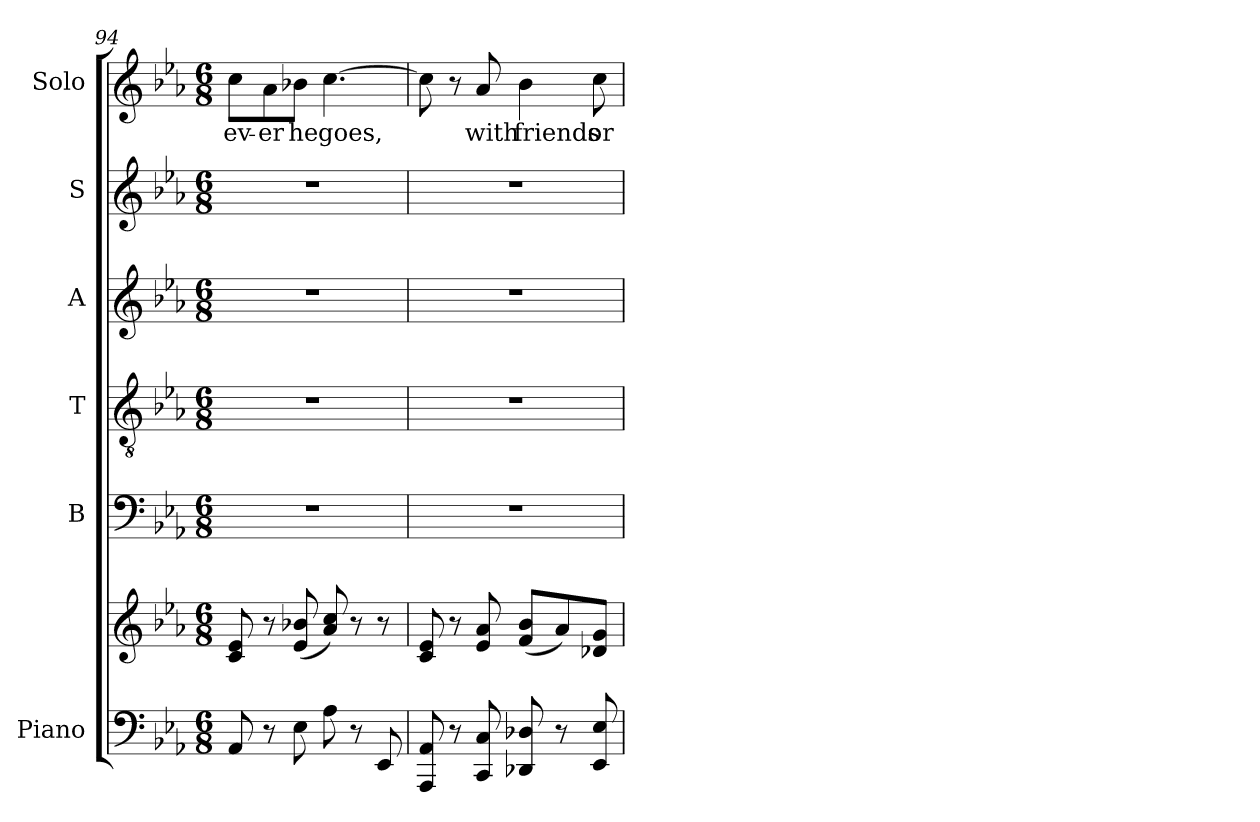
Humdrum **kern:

**kern	**kern	**kern	**kern	**kern	**kern	**kern	**text
*part6	*part6	*part5	*part4	*part3	*part2	*part1	*part1
*staff7	*staff6	*staff5	*staff4	*staff3	*staff2	*staff1	*staff1
*I"Piano	*	*I"B	*I"T	*I"A	*I"S	*I"Solo	*
*I'Pno	*	*I'B	*I'T	*I'A	*I'S	*	*
*clefF4	*clefG2	*clefF4	*clefGv2	*clefG2	*clefG2	*clefG2	*
*k[b-e-a-]	*k[b-e-a-]	*k[b-e-a-]	*k[b-e-a-]	*k[b-e-a-]	*k[b-e-a-]	*k[b-e-a-]	*
*M6/8	*M6/8	*M6/8	*M6/8	*M6/8	*M6/8	*M6/8	*
=94	=94	=94	=94	=94	=94	=94	=94
!	!	!	!	!	!	!	!LO:LY:b
8AA-/	8c/ 8e-/	2.r	2.r	2.r	2.r	8cc\L	-ev-
!	!	!	!	!	!	!	!LO:LY:b
8r	8r	.	.	.	.	8a-\	-er
!	!	!	!	!	!	!	!LO:LY:b
8E-\	(<8e-/ 8b-X/	.	.	.	.	8b-X\J	he
!	!	!	!	!	!	!	!LO:LY:b
8A-\	8a-/ 8cc/)	.	.	.	.	[4.cc\	goes,
8r	8r	.	.	.	.	.	.
8EE-/	8r	.	.	.	.	.	.
=95	=95	=95	=95	=95	=95	=95	=95
8AAA-/ 8AA-/	8c/ 8e-/	2.r	2.r	2.r	2.r	8cc\]	.
8r	8r	.	.	.	.	8r	.
!	!	!	!	!	!	!	!LO:LY:b
8CC/ 8C/	8e-/ 8a-/	.	.	.	.	8a-/	with
!	!	!	!	!	!	!	!LO:LY:b
8DD-X/ 8D-X/	(8f/ 8b-/L	.	.	.	.	4b-\	friends
8r	8a-/)	.	.	.	.	.	.
!	!	!	!	!	!	!	!LO:LY:b
8EE-/ 8E-/	8d-X/ 8g/J	.	.	.	.	8cc\	or
=	=	=	=	=	=	=	=
*-	*-	*-	*-	*-	*-	*-	*-
